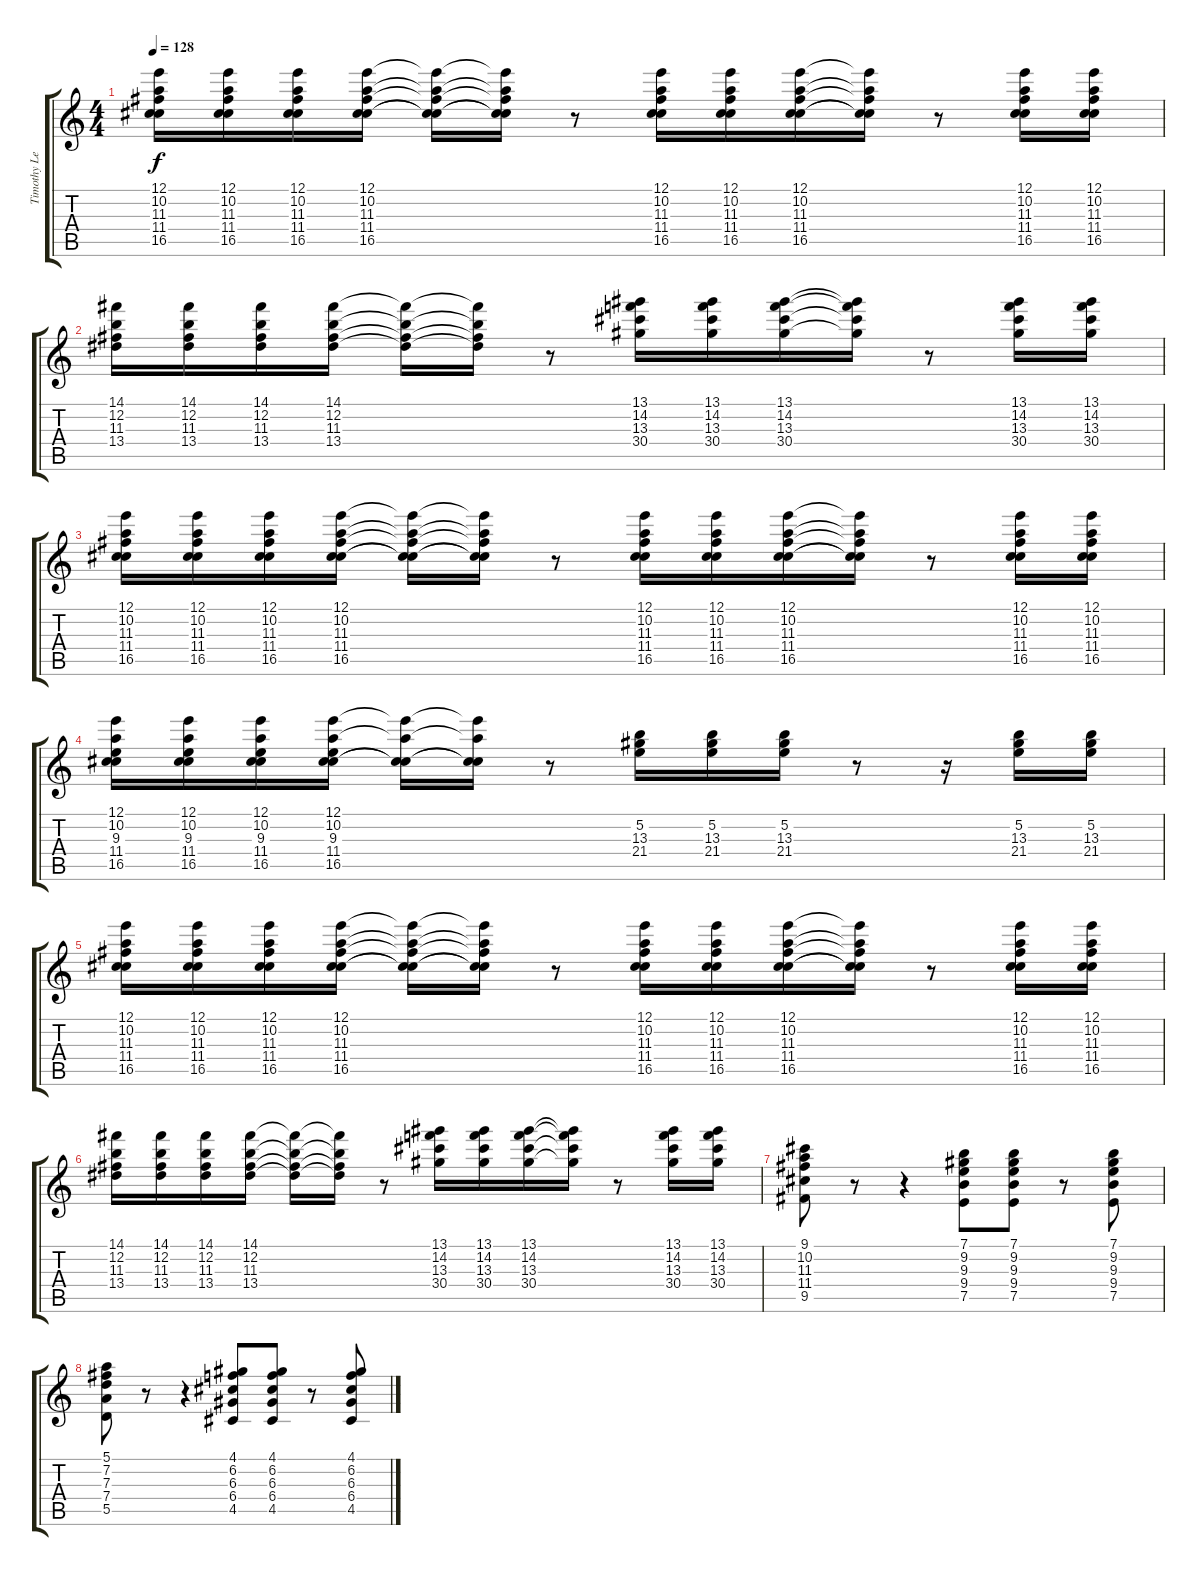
\track ("Timothy Lever" "Timothy Le") {instrument tremolostrings}
\staff {score tabs}
\tuning (E5 B4 G4 D4 A3 E3) {hide}
\ts (4 4)
\tempo 128
\clef g2
\ks c
(12.1 10.2 11.3 11.4 16.5).16{dy f} (12.1 10.2 11.3 11.4 16.5).16 (12.1 10.2 11.3 11.4 16.5).16 (12.1 10.2 11.3 11.4 16.5).16 (12.1{t} 10.2{t} 11.3{t} 11.4{t} 16.5{t}).16 (12.1{t} 10.2{t} 11.3{t} 11.4{t} 16.5{t}).16 r.8 (12.1 10.2 11.3 11.4 16.5).16 (12.1 10.2 11.3 11.4 16.5).16 (12.1 10.2 11.3 11.4 16.5).16 (12.1{t} 10.2{t} 11.3{t} 11.4{t} 16.5{t}).16 r.8 (12.1 10.2 11.3 11.4 16.5).16 (12.1 10.2 11.3 11.4 16.5).16 |
(14.1 12.2 11.3 13.4).16 (14.1 12.2 11.3 13.4).16 (14.1 12.2 11.3 13.4).16 (14.1 12.2 11.3 13.4).16 (14.1{t} 12.2{t} 11.3{t} 13.4{t}).16 (14.1{t} 12.2{t} 11.3{t} 13.4{t}).16 r.8 (13.1 14.2 13.3 30.4).16 (13.1 14.2 13.3 30.4).16 (13.1 14.2 13.3 30.4).16 (13.1{t} 14.2{t} 13.3{t} 30.4{t}).16 r.8 (13.1 14.2 13.3 30.4).16 (13.1 14.2 13.3 30.4).16 |
(12.1 10.2 11.3 11.4 16.5).16 (12.1 10.2 11.3 11.4 16.5).16 (12.1 10.2 11.3 11.4 16.5).16 (12.1 10.2 11.3 11.4 16.5).16 (12.1{t} 10.2{t} 11.3{t} 11.4{t} 16.5{t}).16 (12.1{t} 10.2{t} 11.3{t} 11.4{t} 16.5{t}).16 r.8 (12.1 10.2 11.3 11.4 16.5).16 (12.1 10.2 11.3 11.4 16.5).16 (12.1 10.2 11.3 11.4 16.5).16 (12.1{t} 10.2{t} 11.3{t} 11.4{t} 16.5{t}).16 r.8 (12.1 10.2 11.3 11.4 16.5).16 (12.1 10.2 11.3 11.4 16.5).16 |
(12.1 10.2 9.3 11.4 16.5).16 (12.1 10.2 9.3 11.4 16.5).16 (12.1 10.2 9.3 11.4 16.5).16 (12.1 10.2 9.3 11.4 16.5).16 (12.1{t} 10.2{t} 11.4{t} 16.5{t}).16 (12.1{t} 10.2{t} 11.4{t} 16.5{t}).16 r.8 (5.2 13.3 21.4).16 (5.2 13.3 21.4).16 (5.2 13.3 21.4).16 r.8 r.16 (5.2 13.3 21.4).16 (5.2 13.3 21.4).16 |
(12.1 10.2 11.3 11.4 16.5).16 (12.1 10.2 11.3 11.4 16.5).16 (12.1 10.2 11.3 11.4 16.5).16 (12.1 10.2 11.3 11.4 16.5).16 (12.1{t} 10.2{t} 11.3{t} 11.4{t} 16.5{t}).16 (12.1{t} 10.2{t} 11.3{t} 11.4{t} 16.5{t}).16 r.8 (12.1 10.2 11.3 11.4 16.5).16 (12.1 10.2 11.3 11.4 16.5).16 (12.1 10.2 11.3 11.4 16.5).16 (12.1{t} 10.2{t} 11.3{t} 11.4{t} 16.5{t}).16 r.8 (12.1 10.2 11.3 11.4 16.5).16 (12.1 10.2 11.3 11.4 16.5).16 |
(14.1 12.2 11.3 13.4).16 (14.1 12.2 11.3 13.4).16 (14.1 12.2 11.3 13.4).16 (14.1 12.2 11.3 13.4).16 (14.1{t} 12.2{t} 11.3{t} 13.4{t}).16 (14.1{t} 12.2{t} 11.3{t} 13.4{t}).16 r.8 (13.1 14.2 13.3 30.4).16 (13.1 14.2 13.3 30.4).16 (13.1 14.2 13.3 30.4).16 (13.1{t} 14.2{t} 13.3{t} 30.4{t}).16 r.8 (13.1 14.2 13.3 30.4).16 (13.1 14.2 13.3 30.4).16 |
(9.1 10.2 11.3 11.4 9.5).8{balance 8} r.8 r.4 (7.1 9.2 9.3 9.4 7.5).8 (7.1 9.2 9.3 9.4 7.5).8 r.8 (7.1 9.2 9.3 9.4 7.5).8 |
(5.1 7.2 7.3 7.4 5.5).8 r.8 r.4 (4.1 6.2 6.3 6.4 4.5).8 (4.1 6.2 6.3 6.4 4.5).8 r.8 (4.1 6.2 6.3 6.4 4.5).8
